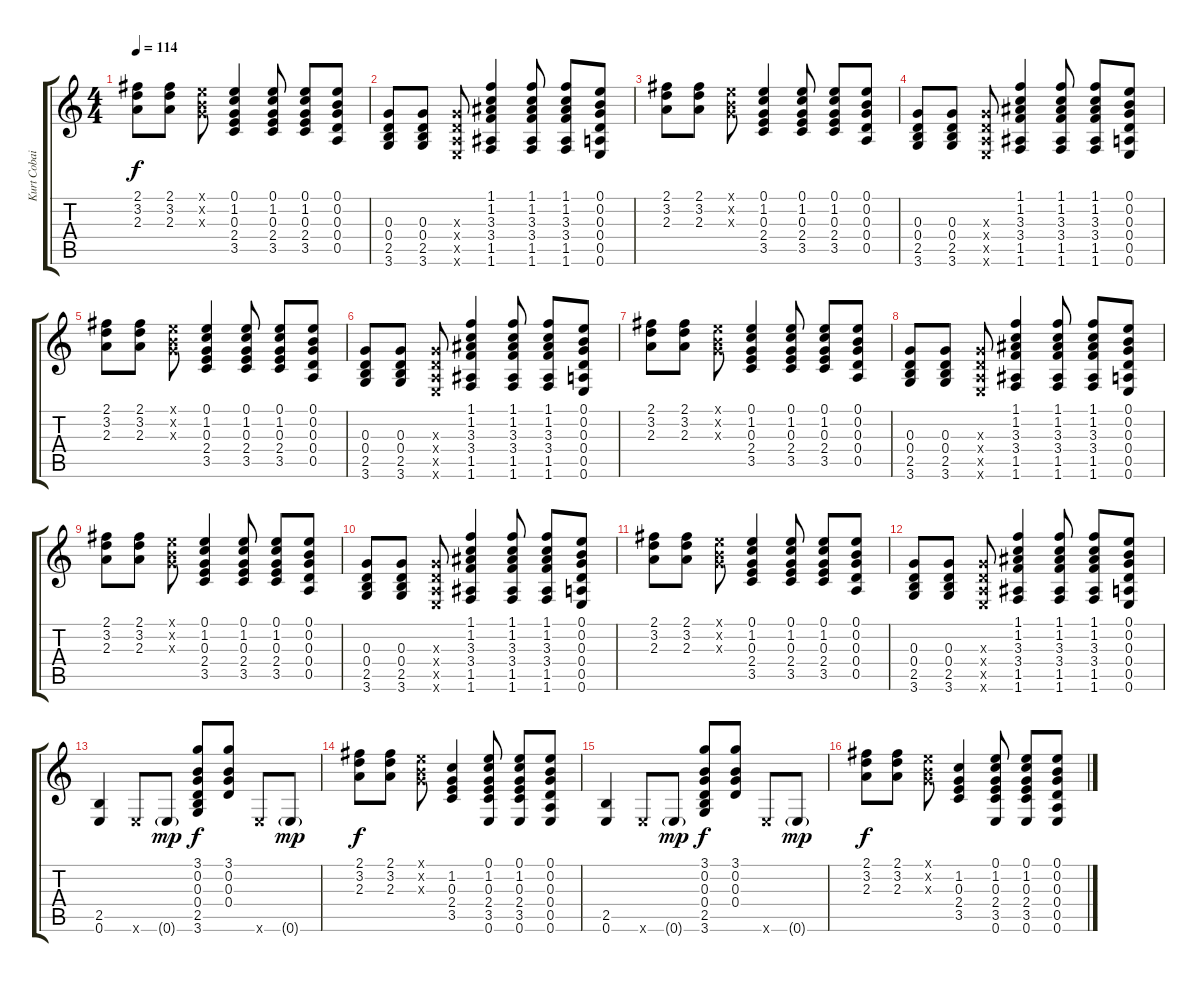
\track ("Kurt Cobain" "Kurt Cobai") {instrument acousticguitarsteel}
\staff {score tabs}
\tuning (E4 B3 G3 D3 A2 E2) {hide}
\ts (4 4)
\tempo 114
\clef g2
\ks c
(2.1 3.2 2.3).8{dy f} (2.1 3.2 2.3).8 (0.1{x} 0.2{x} 0.3{x}).8 (0.1 1.2 0.3 2.4 3.5).4 (0.1 1.2 0.3 2.4 3.5).8 (0.1 1.2 0.3 2.4 3.5).8 (0.1 0.2 0.3 0.4 0.5).8 |
(0.3 0.4 2.5 3.6).8 (0.3 0.4 2.5 3.6).8 (0.3{x} 0.4{x} 0.5{x} 0.6{x}).8 (1.1 1.2 3.3 3.4 1.5 1.6).4 (1.1 1.2 3.3 3.4 1.5 1.6).8 (1.1 1.2 3.3 3.4 1.5 1.6).8 (0.1 0.2 0.3 0.4 0.5 0.6).8 |
(2.1 3.2 2.3).8 (2.1 3.2 2.3).8 (0.1{x} 0.2{x} 0.3{x}).8 (0.1 1.2 0.3 2.4 3.5).4 (0.1 1.2 0.3 2.4 3.5).8 (0.1 1.2 0.3 2.4 3.5).8 (0.1 0.2 0.3 0.4 0.5).8 |
(0.3 0.4 2.5 3.6).8 (0.3 0.4 2.5 3.6).8 (0.3{x} 0.4{x} 0.5{x} 0.6{x}).8 (1.1 1.2 3.3 3.4 1.5 1.6).4 (1.1 1.2 3.3 3.4 1.5 1.6).8 (1.1 1.2 3.3 3.4 1.5 1.6).8 (0.1 0.2 0.3 0.4 0.5 0.6).8 |
(2.1 3.2 2.3).8 (2.1 3.2 2.3).8 (0.1{x} 0.2{x} 0.3{x}).8 (0.1 1.2 0.3 2.4 3.5).4 (0.1 1.2 0.3 2.4 3.5).8 (0.1 1.2 0.3 2.4 3.5).8 (0.1 0.2 0.3 0.4 0.5).8 |
(0.3 0.4 2.5 3.6).8 (0.3 0.4 2.5 3.6).8 (0.3{x} 0.4{x} 0.5{x} 0.6{x}).8 (1.1 1.2 3.3 3.4 1.5 1.6).4 (1.1 1.2 3.3 3.4 1.5 1.6).8 (1.1 1.2 3.3 3.4 1.5 1.6).8 (0.1 0.2 0.3 0.4 0.5 0.6).8 |
(2.1 3.2 2.3).8 (2.1 3.2 2.3).8 (0.1{x} 0.2{x} 0.3{x}).8 (0.1 1.2 0.3 2.4 3.5).4 (0.1 1.2 0.3 2.4 3.5).8 (0.1 1.2 0.3 2.4 3.5).8 (0.1 0.2 0.3 0.4 0.5).8 |
(0.3 0.4 2.5 3.6).8 (0.3 0.4 2.5 3.6).8 (0.3{x} 0.4{x} 0.5{x} 0.6{x}).8 (1.1 1.2 3.3 3.4 1.5 1.6).4 (1.1 1.2 3.3 3.4 1.5 1.6).8 (1.1 1.2 3.3 3.4 1.5 1.6).8 (0.1 0.2 0.3 0.4 0.5 0.6).8 |
(2.1 3.2 2.3).8 (2.1 3.2 2.3).8 (0.1{x} 0.2{x} 0.3{x}).8 (0.1 1.2 0.3 2.4 3.5).4 (0.1 1.2 0.3 2.4 3.5).8 (0.1 1.2 0.3 2.4 3.5).8 (0.1 0.2 0.3 0.4 0.5).8 |
(0.3 0.4 2.5 3.6).8 (0.3 0.4 2.5 3.6).8 (0.3{x} 0.4{x} 0.5{x} 0.6{x}).8 (1.1 1.2 3.3 3.4 1.5 1.6).4 (1.1 1.2 3.3 3.4 1.5 1.6).8 (1.1 1.2 3.3 3.4 1.5 1.6).8 (0.1 0.2 0.3 0.4 0.5 0.6).8 |
(2.1 3.2 2.3).8 (2.1 3.2 2.3).8 (0.1{x} 0.2{x} 0.3{x}).8 (0.1 1.2 0.3 2.4 3.5).4 (0.1 1.2 0.3 2.4 3.5).8 (0.1 1.2 0.3 2.4 3.5).8 (0.1 0.2 0.3 0.4 0.5).8 |
(0.3 0.4 2.5 3.6).8 (0.3 0.4 2.5 3.6).8 (0.3{x} 0.4{x} 0.5{x} 0.6{x}).8 (1.1 1.2 3.3 3.4 1.5 1.6).4 (1.1 1.2 3.3 3.4 1.5 1.6).8 (1.1 1.2 3.3 3.4 1.5 1.6).8 (0.1 0.2 0.3 0.4 0.5 0.6).8 |
(2.5 0.6).4 0.6{x}.8 0.6{g}.8{dy mp} (3.1 0.2 0.3 0.4 2.5 3.6).8{dy f} (3.1 0.2 0.3 0.4).8 0.6{x}.8 0.6{g}.8{dy mp} |
(2.1 3.2 2.3).8{dy f} (2.1 3.2 2.3).8 (0.1{x} 0.2{x} 0.3{x}).8 (1.2 0.3 2.4 3.5).4 (0.1 1.2 0.3 2.4 3.5 0.6).8 (0.1 1.2 0.3 2.4 3.5 0.6).8 (0.1 0.2 0.3 0.4 0.5 0.6).8 |
(2.5 0.6).4 0.6{x}.8 0.6{g}.8{dy mp} (3.1 0.2 0.3 0.4 2.5 3.6).8{dy f} (3.1 0.2 0.3 0.4).8 0.6{x}.8 0.6{g}.8{dy mp} |
(2.1 3.2 2.3).8{dy f} (2.1 3.2 2.3).8 (0.1{x} 0.2{x} 0.3{x}).8 (1.2 0.3 2.4 3.5).4 (0.1 1.2 0.3 2.4 3.5 0.6).8 (0.1 1.2 0.3 2.4 3.5 0.6).8 (0.1 0.2 0.3 0.4 0.5 0.6).8
